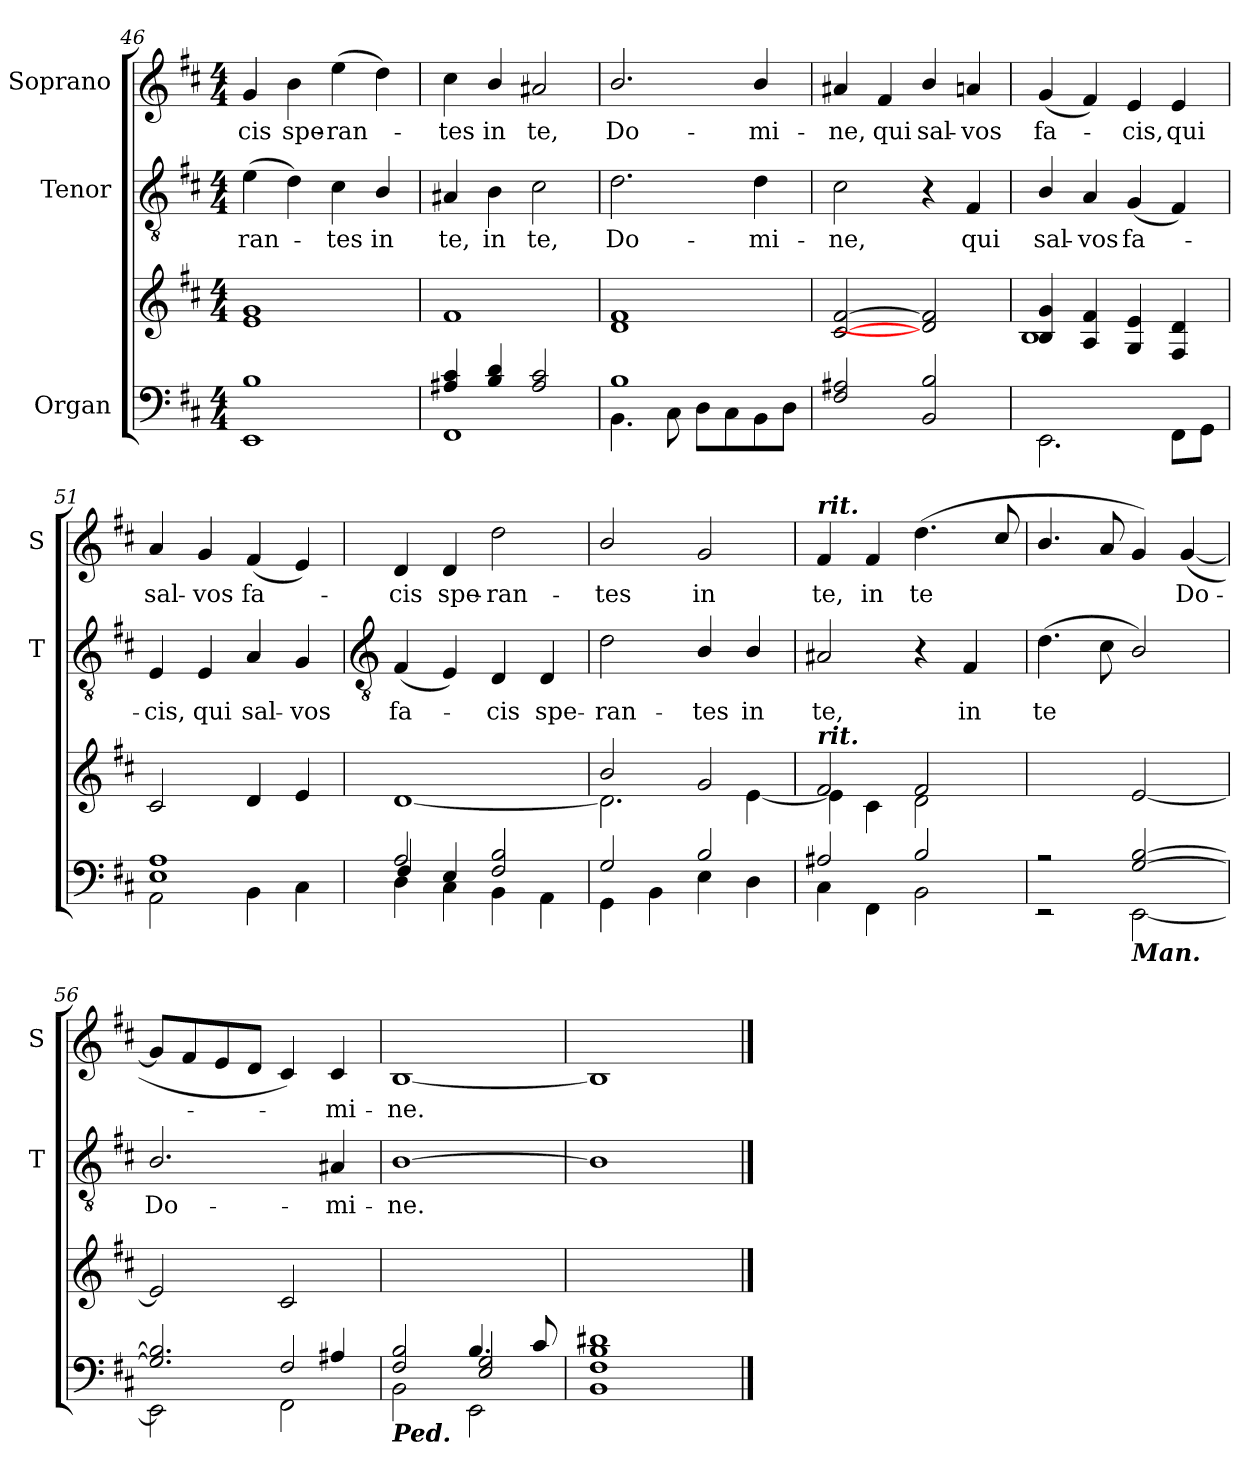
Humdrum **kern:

**kern	**kern	**kern	**text	**kern	**text
*part3	*part3	*part2	*part2	*part1	*part1
*staff4	*staff3	*staff2	*staff2	*staff1	*staff1
*I"Organ	*	*I"Tenor	*	*I"Soprano	*
*	*	*I'T	*	*I'S	*
!!LO:LB:g=z
*clefF4	*clefG2	*clefGv2	*	*clefG2	*
*k[f#c#]	*k[f#c#]	*k[f#c#]	*	*k[f#c#]	*
*D:	*D:	*D:	*	*D:	*
*M4/4	*M4/4	*M4/4	*	*M4/4	*
=46	=46	=46	=46	=46	=46
*^	*^	*	*	*	*
*	*^	*	*	*	*	*	*
!	!	!	!	!	!	!LO:LY:b	!	!LO:LY:b
1B/	1EE\	2ryy	1e/ 1g/	1ryy	(>4e	-ran-	4g	cis
!	!	!	!	!	!	!	!	!LO:LY:b
.	.	.	.	.	4d)	.	4b	spe-
!	!	!	!	!	!	!LO:LY:b	!	!LO:LY:b
.	.	2ryy	.	.	4c#	tes	(>4ee	-ran-
!	!	!	!	!	!	!LO:LY:b	!	!
.	.	.	.	.	4B/	in	4dd)	.
=47	=47	=47	=47	=47	=47	=47	=47	=47
!	!	!	!	!	!	!LO:LY:b	!	!LO:LY:b
4A#X/ 4c#/	1FF#\	2ryy	1f#/	1ryy	4A#X	te,	4cc#	tes
!	!	!	!	!	!	!LO:LY:b	!	!LO:LY:b
4B/ 4d/	.	.	.	.	4B	in	4b/	in
!	!	!	!	!	!	!LO:LY:b	!	!LO:LY:b
2A#/ 2c#/	.	2ryy	.	.	2c#	te,	2a#X	te,
=48	=48	=48	=48	=48	=48	=48	=48	=48
!	!	!	!	!	!	!LO:LY:b	!	!LO:LY:b
1B/	4.BB\	2ryy	1d/ 1f#/	1ryy	2.d	Do-	2.b/	Do-
.	8C#\	.	.	.	.	.	.	.
.	8D\L	2ryy	.	.	.	.	.	.
.	8C#\	.	.	.	.	.	.	.
!	!	!	!	!	!	!LO:LY:b	!	!LO:LY:b
.	8BB\	.	.	.	4d	-mi-	4b/	-mi-
.	8D\J	.	.	.	.	.	.	.
=49	=49	=49	=49	=49	=49	=49	=49	=49
!	!	!	!	!	!	!LO:LY:b	!	!LO:LY:b
2F#/ 2A#X/	2ryy	2ryy	[2c#/ [2f#/	1ryy	2c#	-ne,	4a#X	-ne,
!	!	!	!	!	!	!	!	!LO:LY:b
.	.	.	.	.	.	.	4f#	qui
!	!	!	!	!	!	!	!	!LO:LY:b
2BB/ 2B/	2ryy	2ryy	2d/] 2f#/]	.	4r	.	4b/	sal-
!	!	!	!	!	!	!LO:LY:b	!	!LO:LY:b
.	.	.	.	.	4F#	qui	4an	-vos
=50	=50	=50	=50	=50	=50	=50	=50	=50
!	!	!	!	!	!	!LO:LY:b	!	!LO:LY:b
1ryy	2.EE\	1ryy	4B/ 4g/	1B\	4B/	sal-	(<4g	fa-
!	!	!	!	!	!	!LO:LY:b	!	!
.	.	.	4A/ 4f#/	.	4A	-vos	4f#)	.
!	!	!	!	!	!	!LO:LY:b	!	!LO:LY:b
.	.	.	4G/ 4e/	.	(<4G	fa-	4e	cis,
!	!	!	!	!	!	!	!	!LO:LY:b
.	8FF#\L	.	4F#/ 4d/	.	4F#)	.	4e	qui
.	8GG\J	.	.	.	.	.	.	.
=51	=51	=51	=51	=51	=51	=51	=51	=51
!	!	!	!	!	!	!LO:LY:b	!	!LO:LY:b
1E/ 1A/	2AA\	2ryy	2c#/	1ryy	4E	cis,	4a	sal-
!	!	!	!	!	!	!LO:LY:b	!	!LO:LY:b
.	.	.	.	.	4E	qui	4g	-vos
!	!	!	!	!	!	!LO:LY:b	!	!LO:LY:b
.	4BB\	2ryy	4d/	.	4A	sal-	(<4f#	fa-
!	!	!	!	!	!	!LO:LY:b	!	!
.	4C#\	.	4e/	.	4G	-vos	4e)	.
!!LO:LB:g=z
=52	=52	=52	=52	=52	=52	=52	=52	=52
*	*	*	*	*	*clefGv2	*	*	*
!	!	!	!	!	!	!LO:LY:b	!	!LO:LY:b
2A/	4D\	4F#	1ryy	[1d\	(<4F#	fa-	4d	cis
!	!	!	!	!	!	!	!	!LO:LY:b
.	4C#\	4E	.	.	4E)	.	4d	spe-
!	!	!	!	!	!	!LO:LY:b	!	!LO:LY:b
2F#/ 2B/	4BB\	2ryy	.	.	4D	cis	2dd	-ran-
!	!	!	!	!	!	!LO:LY:b	!	!
.	4AA\	.	.	.	4D	spe-	.	.
=53	=53	=53	=53	=53	=53	=53	=53	=53
!	!	!	!	!	!	!LO:LY:b	!	!LO:LY:b
2G/	4GG\	2ryy	2b/	2.d\]	2d	-ran-	2b/	-tes
.	4BB\	.	.	.	.	.	.	.
!	!	!	!	!	!	!LO:LY:b	!	!LO:LY:b
2B/	4E\	2ryy	2g/	.	4B/	-tes	2g	in
!	!	!	!	!	!	!LO:LY:b	!	!
.	4D\	.	.	[4e\	4B/	in	.	.
=54	=54	=54	=54	=54	=54	=54	=54	=54
!	!	!	!	!	!	!	!LO:TX:a:Bi:t=rit.	!
!	!	!	!LO:TX:a:Bi:t=rit.	!	!	!	!	!
!	!	!	!	!	!	!LO:LY:b	!	!LO:LY:b
2A#X/	4C#\	2ryy	2f#/	4e\]	2A#X	te,	4f#	te,
!	!	!	!	!	!	!	!	!LO:LY:b
.	4FF#\	.	.	4c#\	.	.	4f#	in
!	!	!	!	!	!	!	!	!LO:LY:b
2B/	2BB\	2ryy	2f#/	2d\	4r	.	(<4.dd	te
!	!	!	!	!	!	!LO:LY:b	!	!
.	.	.	.	.	4F#	in	.	.
.	.	.	.	.	.	.	8cc#/	.
=55	=55	=55	=55	=55	=55	=55	=55	=55
!	!	!	!	!	!	!LO:LY:b	!	!
2r	2r	2ryy	2ryy	2ryy	(>4.d	te	4.b/	.
.	.	.	.	.	8c#	.	8a	.
!LO:TX:b:Bi:t=Man.	!	!	!	!	!	!	!	!
[2G/ [2B/	[2EE\	2ryy	[2e/	2ryy	2B/)	.	4g)	.
!	!	!	!	!	!	!	!	!LO:LY:b
.	.	.	.	.	.	.	(<[4g	Do-
=56	=56	=56	=56	=56	=56	=56	=56	=56
!	!	!	!	!	!	!LO:LY:b	!	!
2.G/] 2.B/]	2EE\]	2ryy	2e/]	2ryy	2.B/	Do-	8gL]	.
.	.	.	.	.	.	.	8f#	.
.	.	.	.	.	.	.	8e	.
.	.	.	.	.	.	.	8dJ	.
.	2FF#\	2F#	2c#/	2ryy	.	.	4c#)	.
!	!	!	!	!	!	!LO:LY:b	!	!LO:LY:b
4A#X/	.	.	.	.	4A#X	-mi-	4c#	mi-
=57	=57	=57	=57	=57	=57	=57	=57	=57
!LO:TX:b:Bi:t=Ped.	!	!	!	!	!	!	!	!
!	!	!	!	!	!	!LO:LY:b	!	!LO:LY:b
2F#/ 2B/	2BB\	2ryy	2ryy	2ryy	[1B	-ne.	[1B	-ne.
4.B/	2EE\	2E 2G	2ryy	2ryy	.	.	.	.
8c#/	.	.	.	.	.	.	.	.
=58	=58	=58	=58	=58	=58	=58	=58	=58
1F#/ 1B/ 1d#X/	1BB\	2ryy	2ryy	2ryy	1B]	.	1B]	.
.	.	2ryy	2ryy	2ryy	.	.	.	.
*v	*v	*v	*	*	*	*	*	*
*	*v	*v	*	*	*	*
==	==	==	==	==	==
*-	*-	*-	*-	*-	*-
